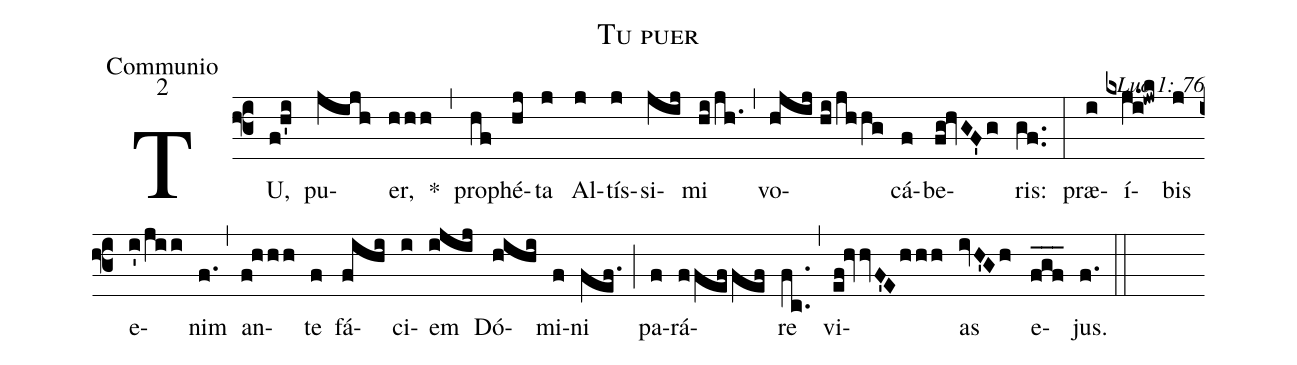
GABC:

name: Tu puer;
office-part: Communio;
mode: 2;
commentary: Luc 1: 76;
%%
(f3) TU,(f!h'i) pu(jijh)er,(hhh) *(,) pro(hf)phé(hj)ta(j) Al(j)tís(j)si(jij)mi(hi/jh.) (,) vo(hjij//hi/jhhg)cá(f)be(fg!hvGF'g)ris:(gf..) (:)
præ(i)í(kxj.i!jwk)bis(j) e(i'/jii)nim(f.) (,) an(f!hhh)te(f) fá(fihi)ci(i)em(ijij) Dó(hihi)mi(f)ni(fef.) (;) pa(f)rá(ffeffef)re(fc..) (,) vi(ef!hvvF'E/hhh)as(ivH'Gh) e(fgf___)jus.(f.) (::)
